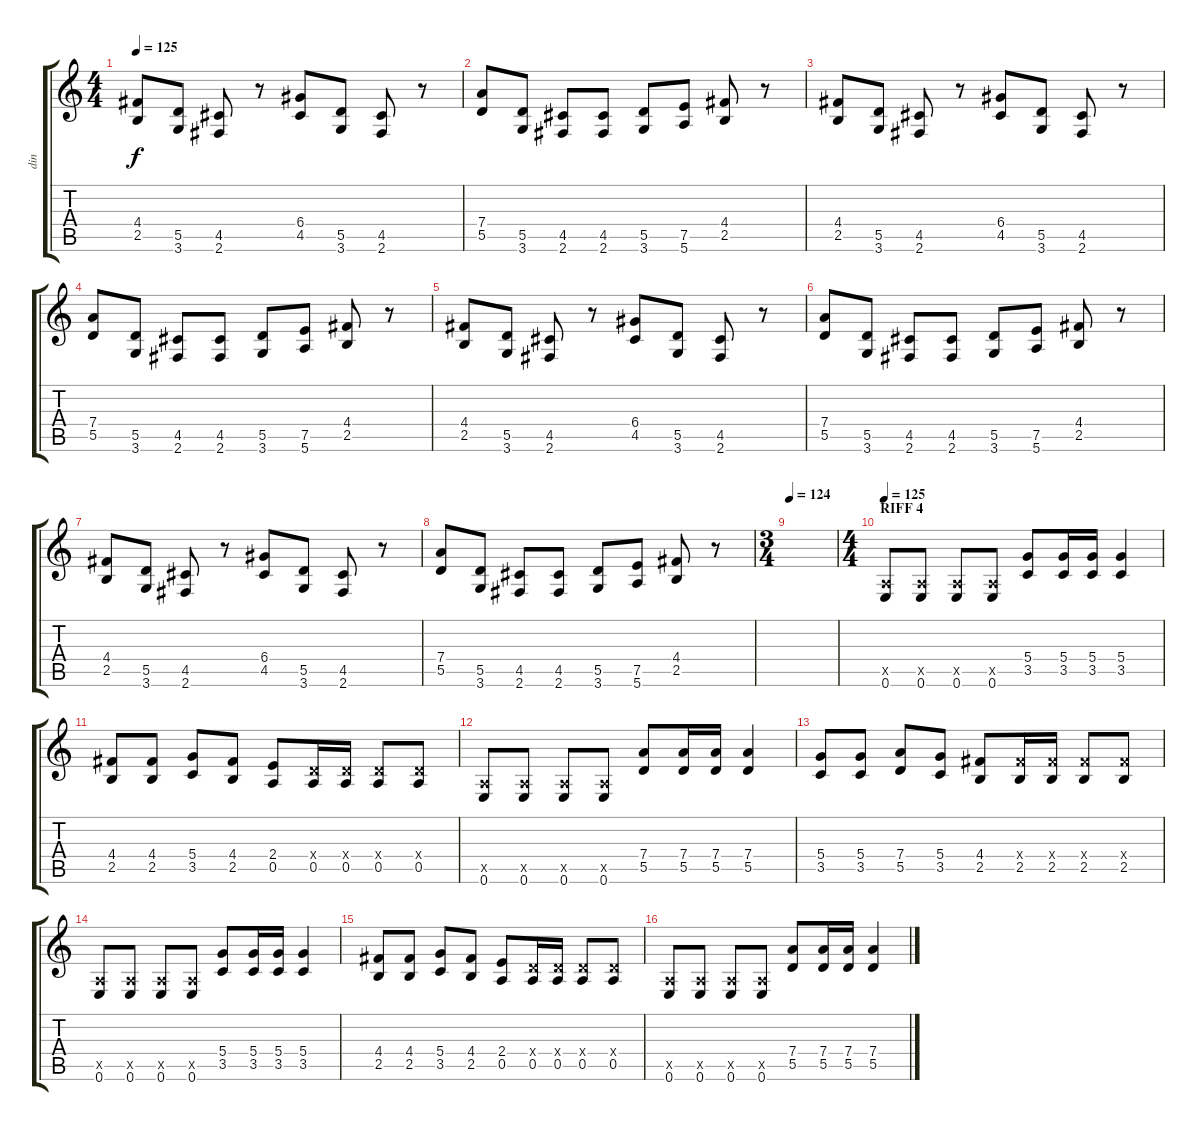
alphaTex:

\track ("din" "din") {instrument overdrivenguitar}
\staff {score tabs}
\tuning (E4 B3 G3 D3 A2 E2) {hide}
\ts (4 4)
\tempo 125
\clef g2
\ks c
(4.4 2.5).8{dy f} (5.5 3.6).8 (4.5 2.6).8 r.8 (6.4 4.5).8 (5.5 3.6).8 (4.5 2.6).8 r.8 |
(7.4 5.5).8 (5.5 3.6).8 (4.5 2.6).8 (4.5 2.6).8 (5.5 3.6).8 (7.5 5.6).8 (4.4 2.5).8 r.8 |
(4.4 2.5).8 (5.5 3.6).8 (4.5 2.6).8 r.8 (6.4 4.5).8 (5.5 3.6).8 (4.5 2.6).8 r.8 |
(7.4 5.5).8 (5.5 3.6).8 (4.5 2.6).8 (4.5 2.6).8 (5.5 3.6).8 (7.5 5.6).8 (4.4 2.5).8 r.8 |
(4.4 2.5).8 (5.5 3.6).8 (4.5 2.6).8 r.8 (6.4 4.5).8 (5.5 3.6).8 (4.5 2.6).8 r.8 |
(7.4 5.5).8 (5.5 3.6).8 (4.5 2.6).8 (4.5 2.6).8 (5.5 3.6).8 (7.5 5.6).8 (4.4 2.5).8 r.8 |
(4.4 2.5).8 (5.5 3.6).8 (4.5 2.6).8 r.8 (6.4 4.5).8 (5.5 3.6).8 (4.5 2.6).8 r.8 |
(7.4 5.5).8 (5.5 3.6).8 (4.5 2.6).8 (4.5 2.6).8 (5.5 3.6).8 (7.5 5.6).8 (4.4 2.5).8 r.8 |
\ts (3 4)
\tempo 124
|
\ts (4 4)
\section ("" "RIFF 4")
\tempo 125
(0.5{x} 0.6).8 (0.5{x} 0.6).8 (0.5{x} 0.6).8 (0.5{x} 0.6).8 (5.4 3.5).8 (5.4 3.5).16 (5.4 3.5).16 (5.4 3.5).4 |
(4.4 2.5).8 (4.4 2.5).8 (5.4 3.5).8 (4.4 2.5).8 (2.4 0.5).8 (0.4{x} 0.5).16 (0.4{x} 0.5).16 (0.4{x} 0.5).8 (0.4{x} 0.5).8 |
(0.5{x} 0.6).8 (0.5{x} 0.6).8 (0.5{x} 0.6).8 (0.5{x} 0.6).8 (7.4 5.5).8 (7.4 5.5).16 (7.4 5.5).16 (7.4 5.5).4 |
(5.4 3.5).8 (5.4 3.5).8 (7.4 5.5).8 (5.4 3.5).8 (4.4 2.5).8 (4.4{x} 2.5).16 (4.4{x} 2.5).16 (4.4{x} 2.5).8 (4.4{x} 2.5).8 |
(0.5{x} 0.6).8 (0.5{x} 0.6).8 (0.5{x} 0.6).8 (0.5{x} 0.6).8 (5.4 3.5).8 (5.4 3.5).16 (5.4 3.5).16 (5.4 3.5).4 |
(4.4 2.5).8 (4.4 2.5).8 (5.4 3.5).8 (4.4 2.5).8 (2.4 0.5).8 (0.4{x} 0.5).16 (0.4{x} 0.5).16 (0.4{x} 0.5).8 (0.4{x} 0.5).8 |
(0.5{x} 0.6).8 (0.5{x} 0.6).8 (0.5{x} 0.6).8 (0.5{x} 0.6).8 (7.4 5.5).8 (7.4 5.5).16 (7.4 5.5).16 (7.4 5.5).4
